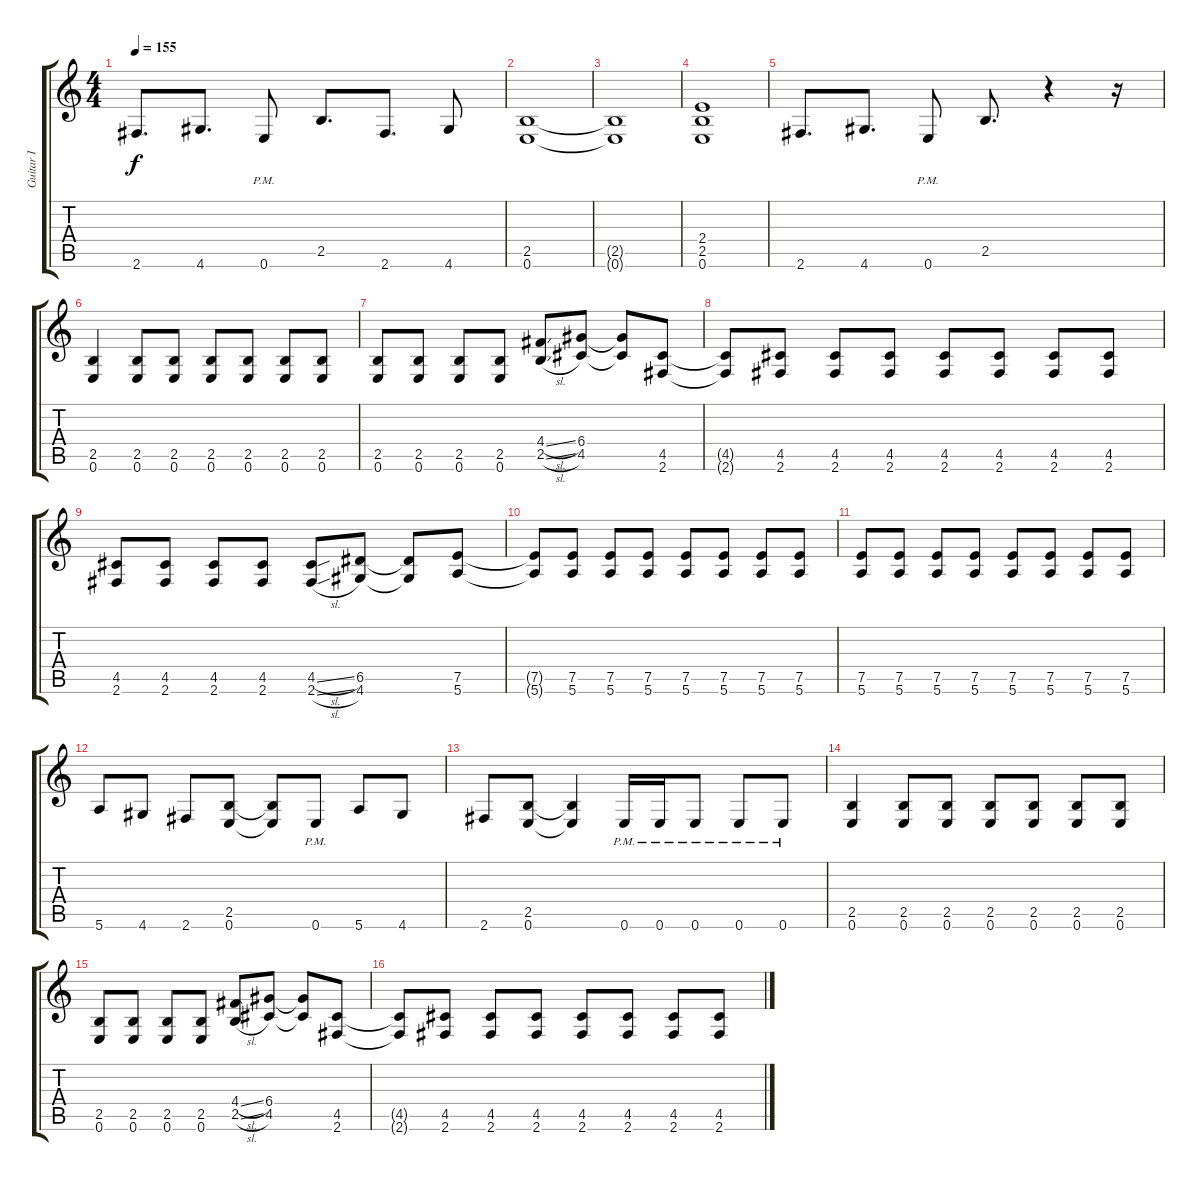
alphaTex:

\track ("Guitar I" "Guitar I") {instrument overdrivenguitar}
\staff {score tabs}
\tuning (E4 B3 G3 D3 A2 E2) {hide}
\ts (4 4)
\tempo 155
\clef g2
\ks c
2.6.8{d dy f} 4.6.8{d} 0.6{pm}.8 2.5.8{d} 2.6.8{d} 4.6.8 |
(2.5 0.6).1 |
(2.5{t} 0.6{t}).1 |
(2.4 2.5 0.6).1 |
2.6.8{d} 4.6.8{d} 0.6{pm}.8 2.5.8{d} r.4 r.16 |
(2.5 0.6).4 (2.5 0.6).8 (2.5 0.6).8 (2.5 0.6).8 (2.5 0.6).8 (2.5 0.6).8 (2.5 0.6).8 |
(2.5 0.6).8 (2.5 0.6).8 (2.5 0.6).8 (2.5 0.6).8 (4.4{sl} 2.5{sl}).8 (6.4 4.5).8 (6.4{t} 4.5{t}).8 (4.5 2.6).8 |
(4.5{t} 2.6{t}).8 (4.5 2.6).8 (4.5 2.6).8 (4.5 2.6).8 (4.5 2.6).8 (4.5 2.6).8 (4.5 2.6).8 (4.5 2.6).8 |
(4.5 2.6).8 (4.5 2.6).8 (4.5 2.6).8 (4.5 2.6).8 (4.5{sl} 2.6{sl}).8 (6.5 4.6).8 (6.5{t} 4.6{t}).8 (7.5 5.6).8 |
(7.5{t} 5.6{t}).8 (7.5 5.6).8 (7.5 5.6).8 (7.5 5.6).8 (7.5 5.6).8 (7.5 5.6).8 (7.5 5.6).8 (7.5 5.6).8 |
(7.5 5.6).8 (7.5 5.6).8 (7.5 5.6).8 (7.5 5.6).8 (7.5 5.6).8 (7.5 5.6).8 (7.5 5.6).8 (7.5 5.6).8 |
5.6.8 4.6.8 2.6.8 (2.5 0.6).8 (2.5{t} 0.6{t}).8 0.6{pm}.8 5.6.8 4.6.8 |
2.6.8 (2.5 0.6).8 (2.5{t} 0.6{t}).4 0.6{pm}.16 0.6{pm}.16 0.6{pm}.8 0.6{pm}.8 0.6{pm}.8 |
(2.5 0.6).4 (2.5 0.6).8 (2.5 0.6).8 (2.5 0.6).8 (2.5 0.6).8 (2.5 0.6).8 (2.5 0.6).8 |
(2.5 0.6).8 (2.5 0.6).8 (2.5 0.6).8 (2.5 0.6).8 (4.4{sl} 2.5{sl}).8 (6.4 4.5).8 (6.4{t} 4.5{t}).8 (4.5 2.6).8 |
(4.5{t} 2.6{t}).8 (4.5 2.6).8 (4.5 2.6).8 (4.5 2.6).8 (4.5 2.6).8 (4.5 2.6).8 (4.5 2.6).8 (4.5 2.6).8
